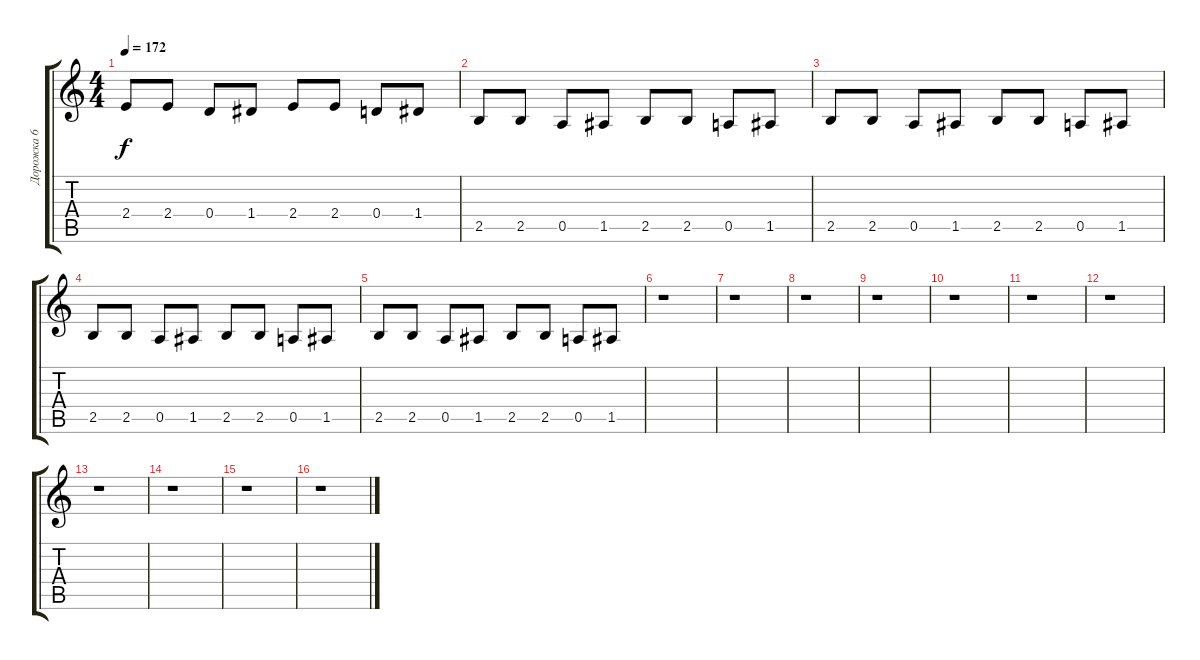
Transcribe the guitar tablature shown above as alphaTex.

\track ("Дорожка 6" "Дорожка 6") {instrument overdrivenguitar}
\staff {score tabs}
\tuning (E4 B3 G3 D3 A2 E2) {hide}
\ts (4 4)
\tempo 172
\clef g2
\ks c
2.4.8{dy f} 2.4.8 0.4.8 1.4.8 2.4.8 2.4.8 0.4.8 1.4.8 |
2.5.8 2.5.8 0.5.8 1.5.8 2.5.8 2.5.8 0.5.8 1.5.8 |
2.5.8 2.5.8 0.5.8 1.5.8 2.5.8 2.5.8 0.5.8 1.5.8 |
2.5.8 2.5.8 0.5.8 1.5.8 2.5.8 2.5.8 0.5.8 1.5.8 |
2.5.8 2.5.8 0.5.8 1.5.8 2.5.8 2.5.8 0.5.8 1.5.8 |
r.1 |
r.1 |
r.1 |
r.1 |
r.1 |
r.1 |
r.1 |
r.1 |
r.1 |
r.1 |
r.1
